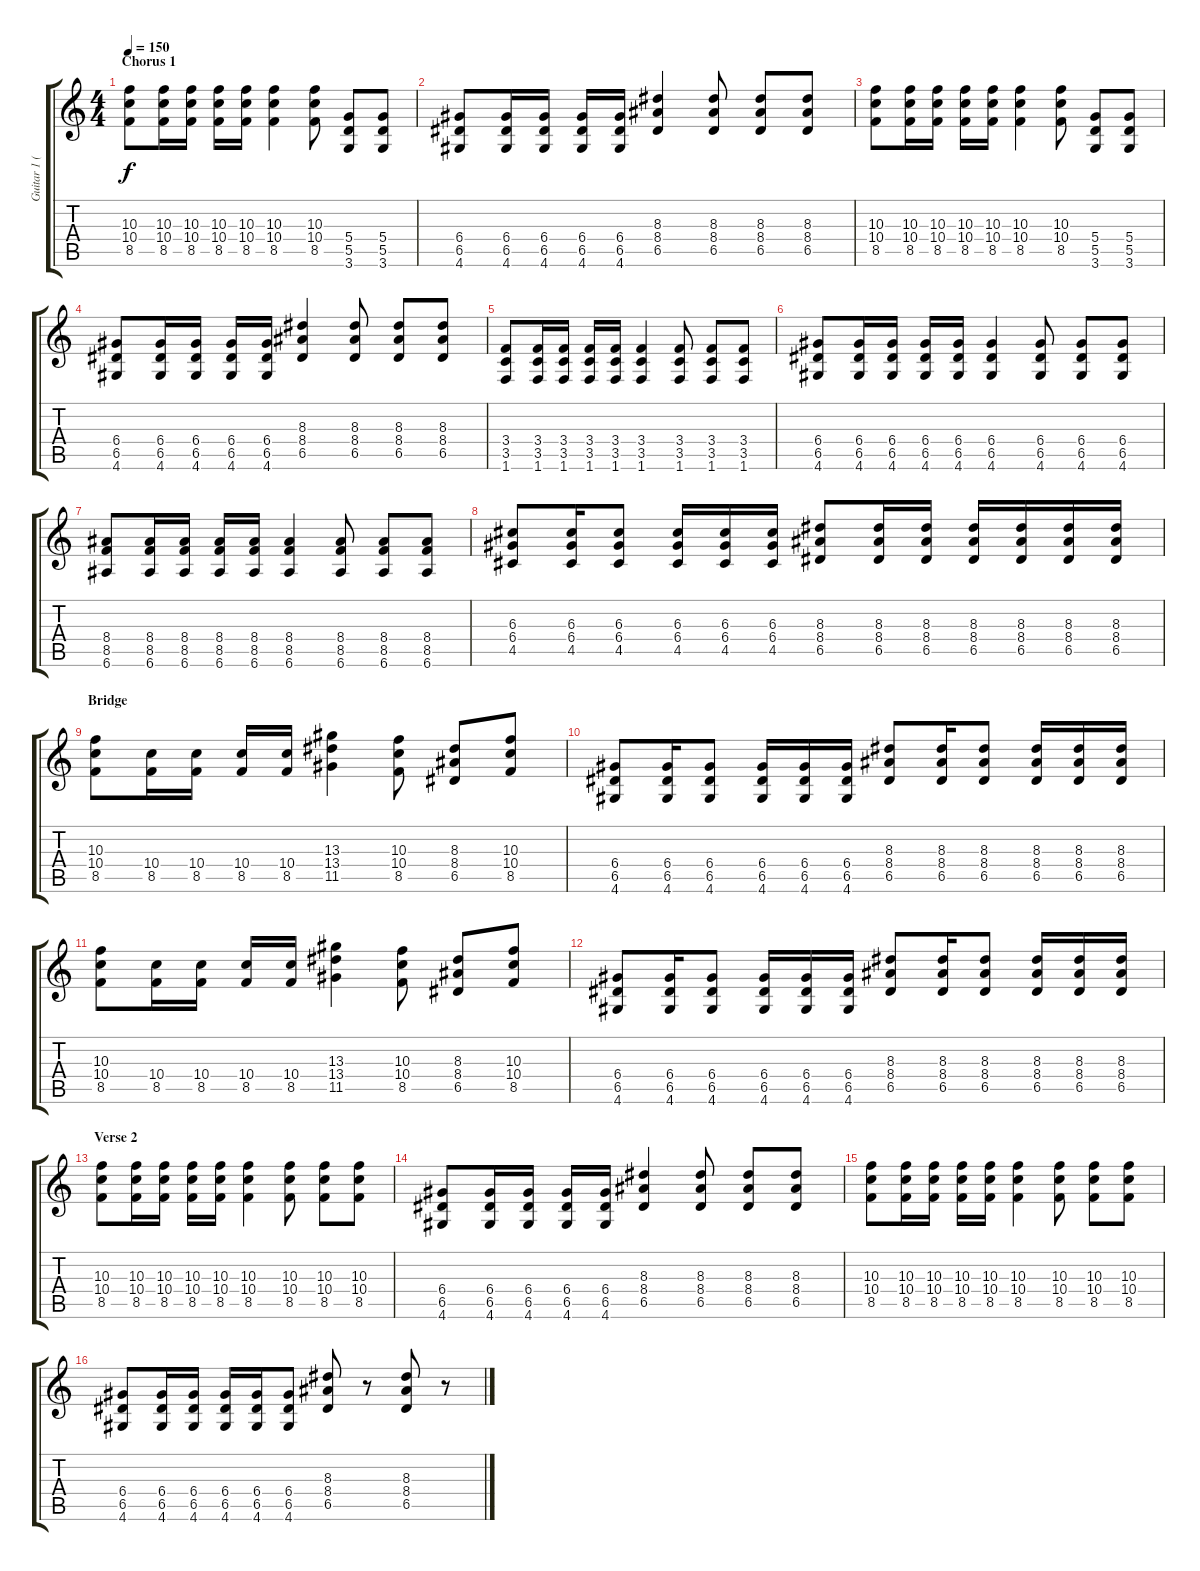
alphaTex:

\track ("Guitar 1 (Dexter)" "Guitar 1 (") {instrument distortionguitar}
\staff {score tabs}
\tuning (E4 B3 G3 D3 A2 E2) {hide}
\ts (4 4)
\section ("" "Chorus 1")
\tempo 150
\clef g2
\ks c
(10.3 10.4 8.5).8{dy f} (10.3 10.4 8.5).16 (10.3 10.4 8.5).16 (10.3 10.4 8.5).16 (10.3 10.4 8.5).16 (10.3 10.4 8.5).4 (10.3 10.4 8.5).8 (5.4 5.5 3.6).8 (5.4 5.5 3.6).8 |
(6.4 6.5 4.6).8 (6.4 6.5 4.6).16 (6.4 6.5 4.6).16 (6.4 6.5 4.6).16 (6.4 6.5 4.6).16 (8.3 8.4 6.5).4 (8.3 8.4 6.5).8 (8.3 8.4 6.5).8 (8.3 8.4 6.5).8 |
(10.3 10.4 8.5).8 (10.3 10.4 8.5).16 (10.3 10.4 8.5).16 (10.3 10.4 8.5).16 (10.3 10.4 8.5).16 (10.3 10.4 8.5).4 (10.3 10.4 8.5).8 (5.4 5.5 3.6).8 (5.4 5.5 3.6).8 |
(6.4 6.5 4.6).8 (6.4 6.5 4.6).16 (6.4 6.5 4.6).16 (6.4 6.5 4.6).16 (6.4 6.5 4.6).16 (8.3 8.4 6.5).4 (8.3 8.4 6.5).8 (8.3 8.4 6.5).8 (8.3 8.4 6.5).8 |
(3.4 3.5 1.6).8 (3.4 3.5 1.6).16 (3.4 3.5 1.6).16 (3.4 3.5 1.6).16 (3.4 3.5 1.6).16 (3.4 3.5 1.6).4 (3.4 3.5 1.6).8 (3.4 3.5 1.6).8 (3.4 3.5 1.6).8 |
(6.4 6.5 4.6).8 (6.4 6.5 4.6).16 (6.4 6.5 4.6).16 (6.4 6.5 4.6).16 (6.4 6.5 4.6).16 (6.4 6.5 4.6).4 (6.4 6.5 4.6).8 (6.4 6.5 4.6).8 (6.4 6.5 4.6).8 |
(8.4 8.5 6.6).8 (8.4 8.5 6.6).16 (8.4 8.5 6.6).16 (8.4 8.5 6.6).16 (8.4 8.5 6.6).16 (8.4 8.5 6.6).4 (8.4 8.5 6.6).8 (8.4 8.5 6.6).8 (8.4 8.5 6.6).8 |
(6.3 6.4 4.5).8 (6.3 6.4 4.5).16 (6.3 6.4 4.5).8 (6.3 6.4 4.5).16 (6.3 6.4 4.5).16 (6.3 6.4 4.5).16 (8.3 8.4 6.5).8 (8.3 8.4 6.5).16 (8.3 8.4 6.5).16 (8.3 8.4 6.5).16 (8.3 8.4 6.5).16 (8.3 8.4 6.5).16 (8.3 8.4 6.5).16 |
\section ("" "Bridge")
(10.3 10.4 8.5).8 (10.4 8.5).16{volume 8} (10.4 8.5).16 (10.4 8.5).16 (10.4 8.5).16 (13.3 13.4 11.5).4{volume 12} (10.3 10.4 8.5).8 (8.3 8.4 6.5).8 (10.3 10.4 8.5).8 |
(6.4 6.5 4.6).8 (6.4 6.5 4.6).16 (6.4 6.5 4.6).8 (6.4 6.5 4.6).16 (6.4 6.5 4.6).16 (6.4 6.5 4.6).16 (8.3 8.4 6.5).8 (8.3 8.4 6.5).16 (8.3 8.4 6.5).8 (8.3 8.4 6.5).16 (8.3 8.4 6.5).16 (8.3 8.4 6.5).16 |
(10.3 10.4 8.5).8 (10.4 8.5).16{volume 8} (10.4 8.5).16 (10.4 8.5).16 (10.4 8.5).16 (13.3 13.4 11.5).4{volume 12} (10.3 10.4 8.5).8 (8.3 8.4 6.5).8 (10.3 10.4 8.5).8 |
(6.4 6.5 4.6).8 (6.4 6.5 4.6).16 (6.4 6.5 4.6).8 (6.4 6.5 4.6).16 (6.4 6.5 4.6).16 (6.4 6.5 4.6).16 (8.3 8.4 6.5).8 (8.3 8.4 6.5).16 (8.3 8.4 6.5).8 (8.3 8.4 6.5).16 (8.3 8.4 6.5).16 (8.3 8.4 6.5).16 |
\section ("" "Verse 2")
(10.3 10.4 8.5).8 (10.3 10.4 8.5).16 (10.3 10.4 8.5).16 (10.3 10.4 8.5).16 (10.3 10.4 8.5).16 (10.3 10.4 8.5).4 (10.3 10.4 8.5).8 (10.3 10.4 8.5).8 (10.3 10.4 8.5).8 |
(6.4 6.5 4.6).8 (6.4 6.5 4.6).16 (6.4 6.5 4.6).16 (6.4 6.5 4.6).16 (6.4 6.5 4.6).16 (8.3 8.4 6.5).4 (8.3 8.4 6.5).8 (8.3 8.4 6.5).8 (8.3 8.4 6.5).8 |
(10.3 10.4 8.5).8 (10.3 10.4 8.5).16 (10.3 10.4 8.5).16 (10.3 10.4 8.5).16 (10.3 10.4 8.5).16 (10.3 10.4 8.5).4 (10.3 10.4 8.5).8 (10.3 10.4 8.5).8 (10.3 10.4 8.5).8 |
(6.4 6.5 4.6).8 (6.4 6.5 4.6).16 (6.4 6.5 4.6).16 (6.4 6.5 4.6).16 (6.4 6.5 4.6).16 (6.4 6.5 4.6).8 (8.3 8.4 6.5).8 r.8 (8.3 8.4 6.5).8 r.8
